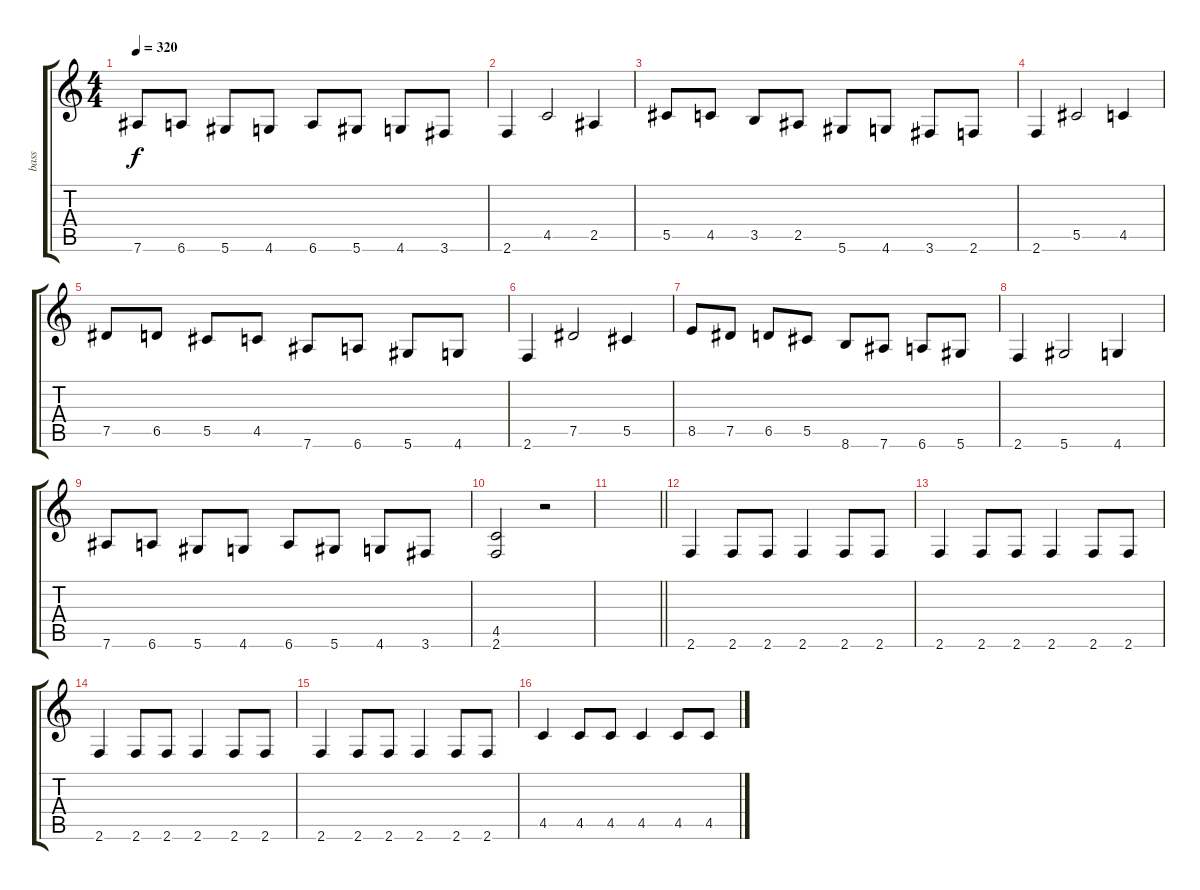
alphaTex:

\track ("bass" "bass") {instrument electricbassfinger}
\staff {score tabs}
\tuning (Eb4 Bb3 Gb3 Db3 Ab2 Eb2) {hide}
\ts (4 4)
\tempo 320
\clef g2
\ks c
7.6.8{dy f} 6.6.8 5.6.8 4.6.8 6.6.8 5.6.8 4.6.8 3.6.8 |
2.6.4 4.5.2 2.5.4 |
5.5.8 4.5.8 3.5.8 2.5.8 5.6.8 4.6.8 3.6.8 2.6.8 |
2.6.4 5.5.2 4.5.4 |
7.5.8 6.5.8 5.5.8 4.5.8 7.6.8 6.6.8 5.6.8 4.6.8 |
2.6.4 7.5.2 5.5.4 |
8.5.8 7.5.8 6.5.8 5.5.8 8.6.8 7.6.8 6.6.8 5.6.8 |
2.6.4 5.6.2 4.6.4 |
7.6.8 6.6.8 5.6.8 4.6.8 6.6.8 5.6.8 4.6.8 3.6.8 |
(4.5 2.6).2 r.2 |
\barLineRight lightlight
|
2.6.4 2.6.8 2.6.8 2.6.4 2.6.8 2.6.8 |
2.6.4 2.6.8 2.6.8 2.6.4 2.6.8 2.6.8 |
2.6.4 2.6.8 2.6.8 2.6.4 2.6.8 2.6.8 |
2.6.4 2.6.8 2.6.8 2.6.4 2.6.8 2.6.8 |
4.5.4 4.5.8 4.5.8 4.5.4 4.5.8 4.5.8
